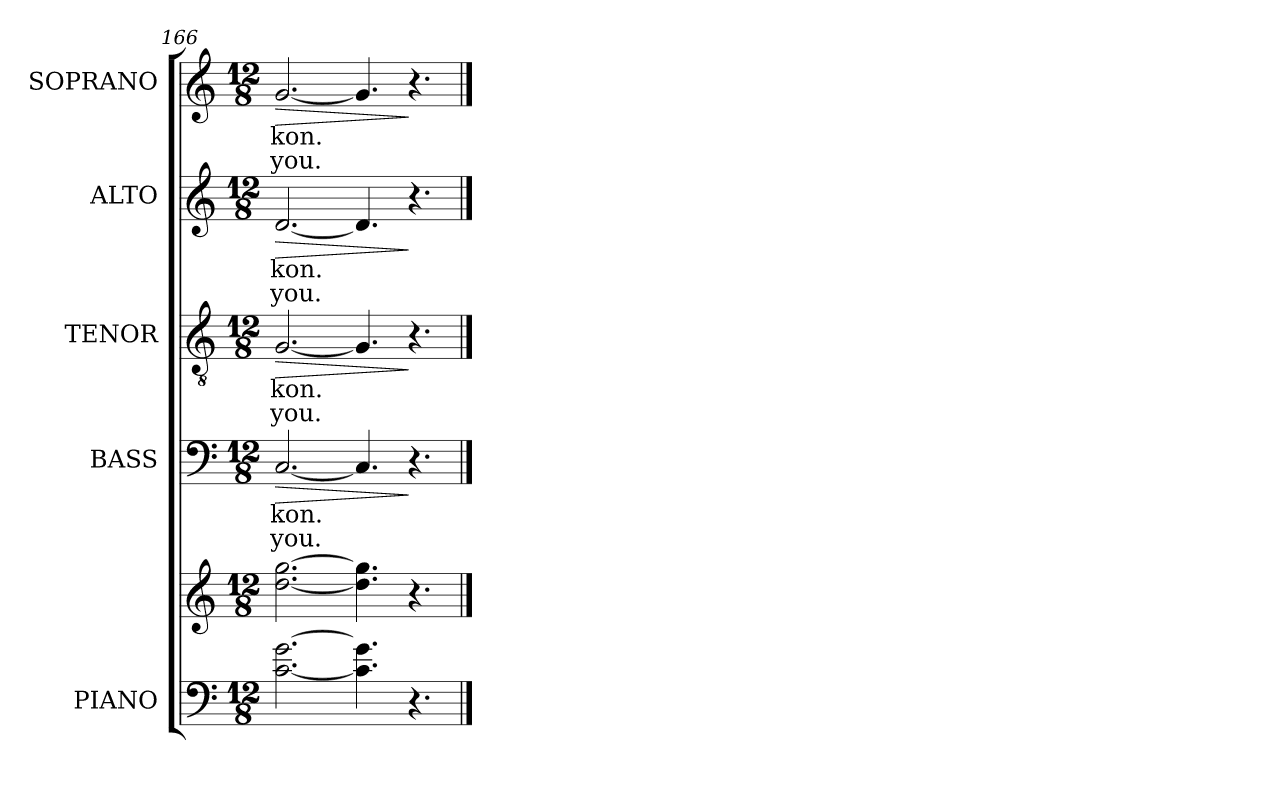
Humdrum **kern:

**kern	**kern	**kern	**text	**text	**dynam	**kern	**text	**text	**dynam	**kern	**text	**text	**dynam	**kern	**text	**text	**dynam
*part5	*part5	*part4	*part4	*part4	*part4	*part3	*part3	*part3	*part3	*part2	*part2	*part2	*part2	*part1	*part1	*part1	*part1
*staff6	*staff5	*staff4	*staff4	*staff4	*staff4	*staff3	*staff3	*staff3	*staff3	*staff2	*staff2	*staff2	*staff2	*staff1	*staff1	*staff1	*staff1
*I"PIANO	*	*I"BASS	*	*	*	*I"TENOR	*	*	*	*I"ALTO	*	*	*	*I"SOPRANO	*	*	*
*I'PNO.	*	*I'B.	*	*	*	*I'T.	*	*	*	*I'A.	*	*	*	*I'S.	*	*	*
*clefF4	*clefG2	*clefF4	*	*	*	*clefGv2	*	*	*	*clefG2	*	*	*	*clefG2	*	*	*
*	*	*	*	*	*	*ITrd7c12	*	*	*	*	*	*	*	*	*	*	*
*k[]	*k[]	*k[]	*	*	*	*k[]	*	*	*	*k[]	*	*	*	*k[]	*	*	*
*C:	*C:	*C:	*	*	*	*C:	*	*	*	*C:	*	*	*	*C:	*	*	*
*M12/8	*M12/8	*M12/8	*	*	*	*M12/8	*	*	*	*M12/8	*	*	*	*M12/8	*	*	*
=166	=166	=166	=166	=166	=166	=166	=166	=166	=166	=166	=166	=166	=166	=166	=166	=166	=166
!	!	!	!LO:LY:b:color=#000000	!LO:LY:b:color=#000000	!LO:HP:b	!	!	!	!	!	!	!	!	!	!	!	!
!	!	!	!	!	!	!	!LO:LY:b:color=#000000	!LO:LY:b:color=#000000	!LO:HP:b	!	!	!	!	!	!	!	!
!	!	!	!	!	!	!	!	!	!	!	!LO:LY:b:color=#000000	!LO:LY:b:color=#000000	!LO:HP:b	!	!	!	!
!	!	!	!	!	!	!	!	!	!	!	!	!	!	!	!LO:LY:b:color=#000000	!LO:LY:b:color=#000000	!LO:HP:b
[2.ci\ [2.gi	[2.ddi\ [2.ggi	[2.Ci/	kon.	you.	>	[2.GGi/	kon.	you.	>	[2.di/	kon.	you.	>	[2.gi/	kon.	you.	>
4.ci\] 4.gi]	4.ddi\] 4.ggi]	4.Ci/]	.	.	.	4.GGi/]	.	.	.	4.di/]	.	.	.	4.gi/]	.	.	.
4.r	4.r	4.r	.	.	]	4.r	.	.	]	4.r	.	.	]	4.r	.	.	]
==	==	==	==	==	==	==	==	==	==	==	==	==	==	==	==	==	==
*-	*-	*-	*-	*-	*-	*-	*-	*-	*-	*-	*-	*-	*-	*-	*-	*-	*-
